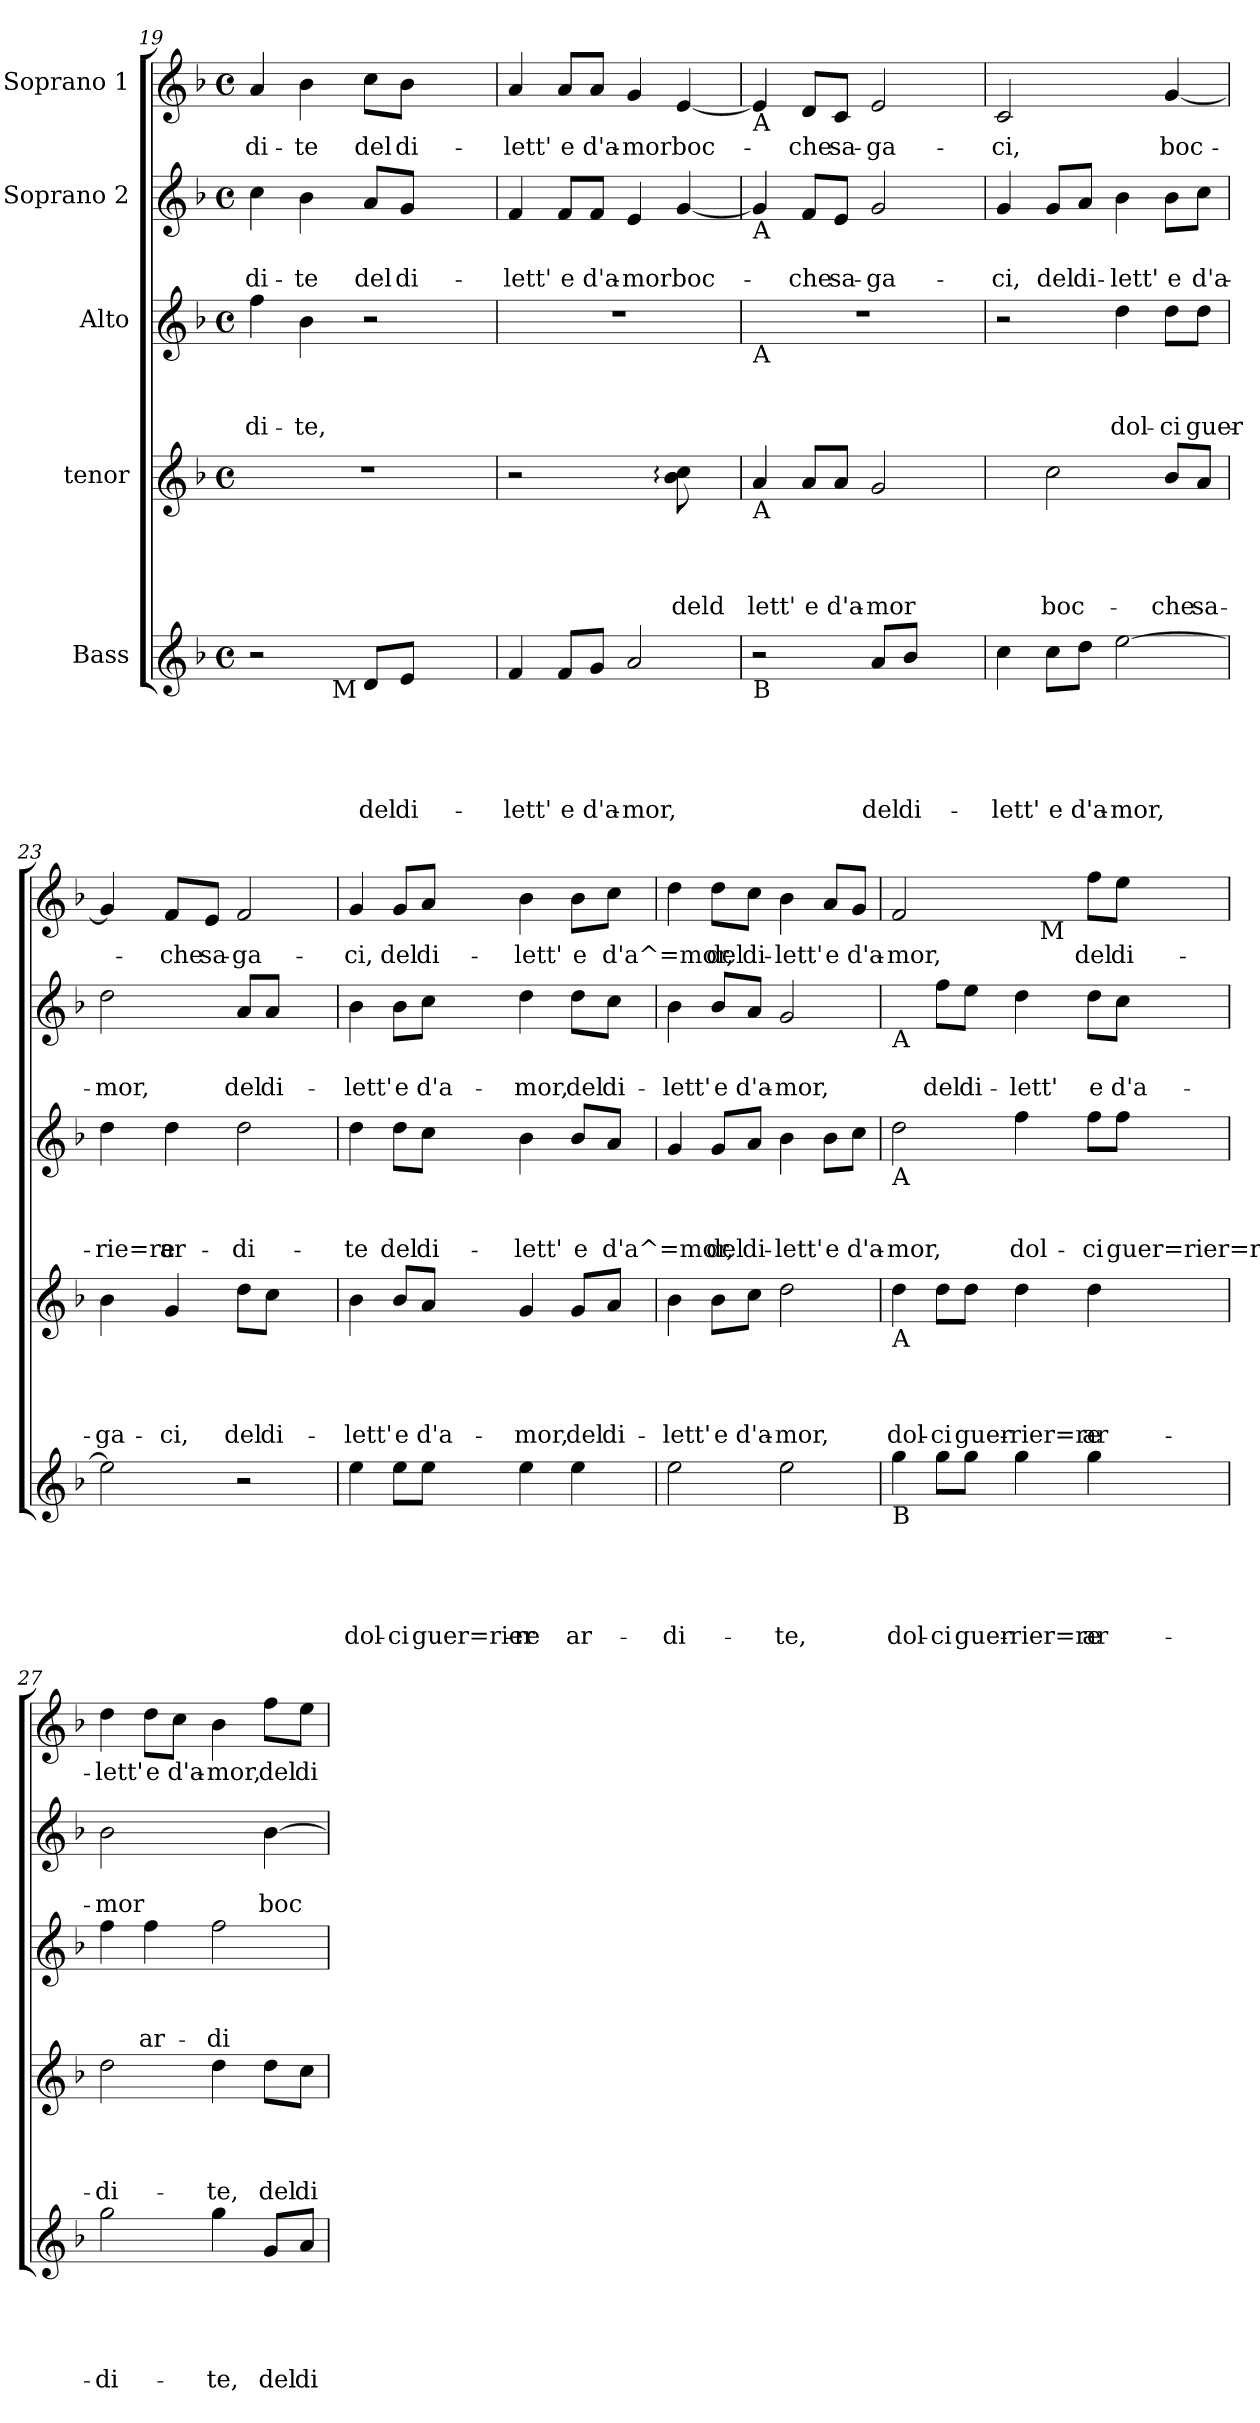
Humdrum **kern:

**kern	**text	**text	**text	**text	**text	**kern	**text	**text	**text	**text	**kern	**text	**text	**text	**kern	**text	**text	**kern	**text
*part5	*part5	*part5	*part5	*part5	*part5	*part4	*part4	*part4	*part4	*part4	*part3	*part3	*part3	*part3	*part2	*part2	*part2	*part1	*part1
*staff5	*staff5	*staff5	*staff5	*staff5	*staff5	*staff4	*staff4	*staff4	*staff4	*staff4	*staff3	*staff3	*staff3	*staff3	*staff2	*staff2	*staff2	*staff1	*staff1
*I"Bass	*	*	*	*	*	*I"tenor	*	*	*	*	*I"Alto	*	*	*	*I"Soprano 2	*	*	*I"Soprano 1	*
*clefG2	*	*	*	*	*	*clefG2	*	*	*	*	*clefG2	*	*	*	*clefG2	*	*	*clefG2	*
*k[b-]	*	*	*	*	*	*k[b-]	*	*	*	*	*k[b-]	*	*	*	*k[b-]	*	*	*k[b-]	*
*F:	*	*	*	*	*	*F:	*	*	*	*	*F:	*	*	*	*F:	*	*	*F:	*
*M4/4	*	*	*	*	*	*M4/4	*	*	*	*	*M4/4	*	*	*	*M4/4	*	*	*M4/4	*
*met(c)	*	*	*	*	*	*met(c)	*	*	*	*	*met(c)	*	*	*	*met(c)	*	*	*met(c)	*
=19	=19	=19	=19	=19	=19	=19	=19	=19	=19	=19	=19	=19	=19	=19	=19	=19	=19	=19	=19
!	!	!	!	!	!	!	!	!	!	!	!	!	!	!LO:LY:b	!	!	!LO:LY:b	!	!LO:LY:b
*^	*	*	*	*	*	*	*	*	*	*	*	*	*	*	*	*	*	*	*
2r	4.ryy	.	.	.	.	.	1r	.	.	.	.	4ff\	.	.	-di-	4cc\	.	-di-	4a/	-di-
!	!	!	!	!	!	!	!	!	!	!	!	!	!	!	!LO:LY:b	!	!	!LO:LY:b	!	!LO:LY:b
.	.	.	.	.	.	.	.	.	.	.	.	4b-\	.	.	-te,	4b-\	.	-te	4b-\	-te
!	!LO:TX:b:t=M	!	!	!	!	!	!	!	!	!	!	!	!	!	!	!	!	!	!	!
.	2ryy	.	.	.	.	.	.	.	.	.	.	.	.	.	.	.	.	.	.	.
!	!	!	!	!	!	!LO:LY:b	!	!	!	!	!	!	!	!	!	!	!	!LO:LY:b	!	!LO:LY:b
8d/L	.	.	.	.	.	del	.	.	.	.	.	2r	.	.	.	8a:/L	.	del	8cc:\L	del
!	!	!	!	!	!	!LO:LY:b	!	!	!	!	!	!	!	!	!	!	!	!LO:LY:b	!	!LO:LY:b
8e/J	.	.	.	.	.	di-	.	.	.	.	.	.	.	.	.	8g/J	.	di-	8b-\J	di-
4ryy	.	.	.	.	.	.	.	.	.	.	.	.	.	.	.	4ryy	.	.	4ryy	.
.	8ryy	.	.	.	.	.	.	.	.	.	.	.	.	.	.	.	.	.	.	.
=20	=20	=20	=20	=20	=20	=20	=20	=20	=20	=20	=20	=20	=20	=20	=20	=20	=20	=20	=20	=20
!	!	!	!	!	!	!LO:LY:b	!	!	!	!	!	!	!	!	!	!	!	!LO:LY:b	!	!LO:LY:b
*v	*v	*	*	*	*	*	*	*	*	*	*	*	*	*	*	*	*	*	*	*
4f/	.	.	.	.	-lett'	2r	.	.	.	.	1r	.	.	.	4f/	.	-lett'	4a/	-lett'
!	!	!	!	!	!LO:LY:b	!	!	!	!	!	!	!	!	!	!	!	!LO:LY:b	!	!LO:LY:b
8f/L	.	.	.	.	e	.	.	.	.	.	.	.	.	.	8f/L	.	e	8a/L	e
!	!	!	!	!	!LO:LY:b	!	!	!	!	!	!	!	!	!	!	!	!LO:LY:b	!	!LO:LY:b
8g/J	.	.	.	.	d'a-	.	.	.	.	.	.	.	.	.	8f/J	.	d'a-	8a/J	d'a-
!	!	!	!	!	!LO:LY:b	!	!	!	!	!	!	!	!	!	!	!	!LO:LY:b	!	!LO:LY:b
2a/	.	.	.	.	-mor,	4ryy	.	.	.	.	.	.	.	.	4e/	.	-mor	4g/	-mor
!	!	!	!	!	!	!	!	!	!	!LO:LY:b	!	!	!	!	!	!	!LO:LY:b	!	!LO:LY:b
.	.	.	.	.	.	8b-\: 8cc\:	.	.	.	deld	.	.	.	.	[<4g/	.	boc-	[<4e/	boc-
.	.	.	.	.	.	8ryy	.	.	.	.	.	.	.	.	.	.	.	.	.
!!LO:LB:g=z
=21	=21	=21	=21	=21	=21	=21	=21	=21	=21	=21	=21	=21	=21	=21	=21	=21	=21	=21	=21
!	!	!	!	!	!	!	!	!	!	!	!	!	!	!	!	!	!	!LO:TX:b:t=A	!
!	!	!	!	!	!	!	!	!	!	!	!	!	!	!	!LO:TX:b:t=A	!	!	!	!
!	!	!	!	!	!	!	!	!	!	!	!LO:TX:b:t=A	!	!	!	!	!	!	!	!
!	!	!	!	!	!	!LO:TX:b:t=A	!	!	!	!	!	!	!	!	!	!	!	!	!
!LO:TX:b:t=B	!	!	!	!	!	!	!	!	!	!	!	!	!	!	!	!	!	!	!
!	!	!	!	!	!	!	!	!	!	!LO:LY:b	!	!	!	!	!	!	!	!	!
2r	.	.	.	.	.	4a/	.	.	.	lett'	1r	.	.	.	4g/]	.	.	4e/]	.
!	!	!	!	!	!	!	!	!	!	!LO:LY:b	!	!	!	!	!	!	!LO:LY:b	!	!LO:LY:b
.	.	.	.	.	.	8a/L	.	.	.	e	.	.	.	.	8f/L	.	-che	8d/L	-che
!	!	!	!	!	!	!	!	!	!	!LO:LY:b	!	!	!	!	!	!	!LO:LY:b	!	!LO:LY:b
.	.	.	.	.	.	8a/J	.	.	.	d'a-	.	.	.	.	8e/J	.	sa-	8c/J	sa-
!	!	!	!	!	!LO:LY:b	!	!	!	!	!LO:LY:b	!	!	!	!	!	!	!LO:LY:b	!	!LO:LY:b
8a:/L	.	.	.	.	del	2g/	.	.	.	-mor	.	.	.	.	2g/	.	-ga-	2e/	-ga-
!	!	!	!	!	!LO:LY:b	!	!	!	!	!	!	!	!	!	!	!	!	!	!
8b-/J	.	.	.	.	di-	.	.	.	.	.	.	.	.	.	.	.	.	.	.
4ryy	.	.	.	.	.	.	.	.	.	.	.	.	.	.	.	.	.	.	.
=22	=22	=22	=22	=22	=22	=22	=22	=22	=22	=22	=22	=22	=22	=22	=22	=22	=22	=22	=22
!	!	!	!	!	!LO:LY:b	!	!	!	!	!	!	!	!	!	!	!	!LO:LY:b	!	!LO:LY:b
4cc\	.	.	.	.	-lett'	4ryy	.	.	.	.	2r	.	.	.	4g/	.	-ci,	2c/	-ci,
!	!	!	!	!	!LO:LY:b	!	!	!	!	!LO:LY:b	!	!	!	!	!	!	!LO:LY:b	!	!
8cc\L	.	.	.	.	e	2cc:\	.	.	.	boc-	.	.	.	.	8g/L	.	del	.	.
!	!	!	!	!	!LO:LY:b	!	!	!	!	!	!	!	!	!	!	!	!LO:LY:b	!	!
8dd\J	.	.	.	.	d'a-	.	.	.	.	.	.	.	.	.	8a/J	.	di-	.	.
!	!	!	!	!	!LO:LY:b	!	!	!	!	!	!	!	!	!LO:LY:b	!	!	!LO:LY:b	!	!
[>2ee\	.	.	.	.	-mor,	.	.	.	.	.	4dd\	.	.	dol-	4b-\	.	-lett'	4ryy	.
!	!	!	!	!	!	!	!	!	!	!LO:LY:b	!	!	!	!LO:LY:b	!	!	!LO:LY:b	!	!LO:LY:b
.	.	.	.	.	.	8b-/L	.	.	.	-che	8dd\L	.	.	-ci	8b-\L	.	e	[<4g:/	boc-
!	!	!	!	!	!	!	!	!	!	!LO:LY:b	!	!	!	!LO:LY:b	!	!	!LO:LY:b	!	!
.	.	.	.	.	.	8a/J	.	.	.	sa-	8dd\J	.	.	guer-	8cc\J	.	d'a-	.	.
=23	=23	=23	=23	=23	=23	=23	=23	=23	=23	=23	=23	=23	=23	=23	=23	=23	=23	=23	=23
!	!	!	!	!	!	!	!	!	!	!LO:LY:b	!	!	!	!LO:LY:b	!	!	!LO:LY:b	!	!
2ee\]	.	.	.	.	.	4b-\	.	.	.	-ga-	4dd\	.	.	-rie=re	2dd\	.	-mor,	4g/]	.
!	!	!	!	!	!	!	!	!	!	!LO:LY:b	!	!	!	!LO:LY:b	!	!	!	!	!LO:LY:b
.	.	.	.	.	.	4g/	.	.	.	-ci,	4dd\	.	.	ar-	.	.	.	8f/L	-che
!	!	!	!	!	!	!	!	!	!	!	!	!	!	!	!	!	!	!	!LO:LY:b
.	.	.	.	.	.	.	.	.	.	.	.	.	.	.	.	.	.	8e/J	sa-
!	!	!	!	!	!	!	!	!	!	!LO:LY:b	!	!	!	!LO:LY:b	!	!	!LO:LY:b	!	!LO:LY:b
2r	.	.	.	.	.	8dd:\L	.	.	.	del	2dd\	.	.	-di-	8a:/L	.	del	2f/	-ga-
!	!	!	!	!	!	!	!	!	!	!LO:LY:b	!	!	!	!	!	!	!LO:LY:b	!	!
.	.	.	.	.	.	8cc\J	.	.	.	di-	.	.	.	.	8a/J	.	di-	.	.
.	.	.	.	.	.	4ryy	.	.	.	.	.	.	.	.	4ryy	.	.	.	.
=24	=24	=24	=24	=24	=24	=24	=24	=24	=24	=24	=24	=24	=24	=24	=24	=24	=24	=24	=24
!	!	!	!	!	!LO:LY:b	!	!	!	!	!LO:LY:b	!	!	!	!LO:LY:b	!	!	!LO:LY:b	!	!LO:LY:b
4ee\	.	.	.	.	dol-	4b-\	.	.	.	-lett'	4dd\	.	.	-te	4b-\	.	-lett'	4g/	-ci,
!	!	!	!	!	!LO:LY:b	!	!	!	!	!LO:LY:b	!	!	!	!LO:LY:b	!	!	!LO:LY:b	!	!LO:LY:b
8ee\L	.	.	.	.	-ci	8b-/L	.	.	.	e	8dd\L	.	.	del	8b-\L	.	e	8g/L	del
!	!	!	!	!	!LO:LY:b	!	!	!	!	!LO:LY:b	!	!	!	!LO:LY:b	!	!	!LO:LY:b	!	!LO:LY:b
8ee\J	.	.	.	.	guer=rier-	8a/J	.	.	.	d'a-	8cc\J	.	.	di-	8cc\J	.	d'a-	8a/J	di-
!	!	!	!	!	!LO:LY:b	!	!	!	!	!LO:LY:b	!	!	!	!LO:LY:b	!	!	!LO:LY:b	!	!LO:LY:b
4ee\	.	.	.	.	-re	4g/	.	.	.	-mor,	4b-\	.	.	-lett'	4dd\	.	-mor,	4b-\	-lett'
!	!	!	!	!	!LO:LY:b	!	!	!	!	!LO:LY:b	!	!	!	!LO:LY:b	!	!	!LO:LY:b	!	!LO:LY:b
4ee\	.	.	.	.	ar-	8g/L	.	.	.	del	8b-/L	.	.	e	8dd\L	.	del	8b-\L	e
!	!	!	!	!	!	!	!	!	!	!LO:LY:b	!	!	!	!LO:LY:b	!	!	!LO:LY:b	!	!LO:LY:b
.	.	.	.	.	.	8a/J	.	.	.	di-	8a/J	.	.	d'a^=mor,	8cc\J	.	di-	8cc\J	d'a^=mor,
=25	=25	=25	=25	=25	=25	=25	=25	=25	=25	=25	=25	=25	=25	=25	=25	=25	=25	=25	=25
!	!	!	!	!	!LO:LY:b	!	!	!	!	!LO:LY:b	!	!	!	!	!	!	!LO:LY:b	!	!
2ee\	.	.	.	.	-di-	4b-\	.	.	.	-lett'	4g/	.	.	.	4b-\	.	-lett'	4dd\	.
!	!	!	!	!	!	!	!	!	!	!LO:LY:b	!	!	!	!LO:LY:b	!	!	!LO:LY:b	!	!LO:LY:b
.	.	.	.	.	.	8b-\L	.	.	.	e	8g/L	.	.	del	8b-/L	.	e	8dd\L	del
!	!	!	!	!	!	!	!	!	!	!LO:LY:b	!	!	!	!LO:LY:b	!	!	!LO:LY:b	!	!LO:LY:b
.	.	.	.	.	.	8cc\J	.	.	.	d'a-	8a/J	.	.	di-	8a/J	.	d'a-	8cc\J	di-
!	!	!	!	!	!LO:LY:b	!	!	!	!	!LO:LY:b	!	!	!	!LO:LY:b	!	!	!LO:LY:b	!	!LO:LY:b
2ee\	.	.	.	.	-te,	2dd\	.	.	.	-mor,	4b-\	.	.	-lett'	2g/	.	-mor,	4b-\	-lett'
!	!	!	!	!	!	!	!	!	!	!	!	!	!	!LO:LY:b	!	!	!	!	!LO:LY:b
.	.	.	.	.	.	.	.	.	.	.	8b-\L	.	.	e	.	.	.	8a/L	e
!	!	!	!	!	!	!	!	!	!	!	!	!	!	!LO:LY:b	!	!	!	!	!LO:LY:b
.	.	.	.	.	.	.	.	.	.	.	8cc\J	.	.	d'a-	.	.	.	8g/J	d'a-
!!LO:PB:g=z
=26	=26	=26	=26	=26	=26	=26	=26	=26	=26	=26	=26	=26	=26	=26	=26	=26	=26	=26	=26
!	!	!	!	!	!	!	!	!	!	!	!	!	!	!	!	!	!	!LO:TX:b:t=A	!
!	!	!	!	!	!	!	!	!	!	!	!	!	!	!	!LO:TX:b:t=A	!	!	!	!
!	!	!	!	!	!	!	!	!	!	!	!LO:TX:b:t=A	!	!	!	!	!	!	!	!
!	!	!	!	!	!	!LO:TX:b:t=A	!	!	!	!	!	!	!	!	!	!	!	!	!
!LO:TX:b:t=B	!	!	!	!	!	!	!	!	!	!	!	!	!	!	!	!	!	!	!
!	!	!	!	!	!LO:LY:b	!	!	!	!	!LO:LY:b	!	!	!	!LO:LY:b	!	!	!	!	!LO:LY:b
*	*	*	*	*	*	*	*	*	*	*	*	*	*	*	*	*	*	*^	*
4gg\	.	.	.	.	dol-	4dd\	.	.	.	dol-	2dd\	.	.	-mor,	4ryy	.	.	2f/	2ryy	-mor,
!	!	!	!	!	!LO:LY:b	!	!	!	!	!LO:LY:b	!	!	!	!	!	!	!LO:LY:b	!	!	!
8gg\L	.	.	.	.	-ci	8dd\L	.	.	.	-ci	.	.	.	.	8ff\L	.	del	.	.	.
!	!	!	!	!	!LO:LY:b	!	!	!	!	!LO:LY:b	!	!	!	!	!	!	!LO:LY:b	!	!	!
8gg\J	.	.	.	.	guer-	8dd\J	.	.	.	guer-	.	.	.	.	8ee\J	.	di-	.	.	.
!	!	!	!	!	!LO:LY:b	!	!	!	!	!LO:LY:b	!	!	!	!LO:LY:b	!	!	!LO:LY:b	!	!	!
4gg\	.	.	.	.	-rier=re	4dd\	.	.	.	-rier=re	4ff\	.	.	dol-	4dd:\	.	-lett'	4ryy	16ryy	.
!	!	!	!	!	!	!	!	!	!	!	!	!	!	!	!	!	!	!	!LO:TX:b:t=M	!
.	.	.	.	.	.	.	.	.	.	.	.	.	.	.	.	.	.	.	4..ryy	.
!	!	!	!	!	!LO:LY:b	!	!	!	!	!LO:LY:b	!	!	!	!LO:LY:b	!	!	!LO:LY:b	!	!	!LO:LY:b
4gg\	.	.	.	.	ar-	4dd\	.	.	.	ar-	8ff\L	.	.	-ci	8dd\L	.	e	8ff\L	.	del
!	!	!	!	!	!	!	!	!	!	!	!	!	!	!LO:LY:b	!	!	!LO:LY:b	!	!	!LO:LY:b
.	.	.	.	.	.	.	.	.	.	.	8ff\J	.	.	guer=rier=re	8cc\J	.	d'a-	8ee\J	.	di-
=27	=27	=27	=27	=27	=27	=27	=27	=27	=27	=27	=27	=27	=27	=27	=27	=27	=27	=27	=27	=27
!	!	!	!	!	!LO:LY:b	!	!	!	!	!LO:LY:b	!	!	!	!	!	!	!LO:LY:b	!	!	!LO:LY:b
*	*	*	*	*	*	*	*	*	*	*	*	*	*	*	*	*	*	*v	*v	*
2gg\	.	.	.	.	-di-	2dd\	.	.	.	-di-	4ff\	.	.	.	2b-\	.	-mor	4dd\	-lett'
!	!	!	!	!	!	!	!	!	!	!	!	!	!	!LO:LY:b	!	!	!	!	!LO:LY:b
.	.	.	.	.	.	.	.	.	.	.	4ff\	.	.	ar-	.	.	.	8dd\L	e
!	!	!	!	!	!	!	!	!	!	!	!	!	!	!	!	!	!	!	!LO:LY:b
.	.	.	.	.	.	.	.	.	.	.	.	.	.	.	.	.	.	8cc\J	d'a-
!	!	!	!	!	!LO:LY:b	!	!	!	!	!LO:LY:b	!	!	!	!LO:LY:b	!	!	!	!	!LO:LY:b
4gg\	.	.	.	.	-te,	4dd\	.	.	.	-te,	2ff\	.	.	-di-	4ryy	.	.	4b-\	-mor,
!	!	!	!	!	!LO:LY:b	!	!	!	!	!LO:LY:b	!	!	!	!	!	!	!LO:LY:b	!	!LO:LY:b
8g/L	.	.	.	.	del	8dd\L	.	.	.	del	.	.	.	.	[>4b-:\	.	boc-	8ff\L	del
!	!	!	!	!	!LO:LY:b	!	!	!	!	!LO:LY:b	!	!	!	!	!	!	!	!	!LO:LY:b
8a/J	.	.	.	.	di-	8cc\J	.	.	.	di-	.	.	.	.	.	.	.	8ee\J	di-
=	=	=	=	=	=	=	=	=	=	=	=	=	=	=	=	=	=	=	=
*-	*-	*-	*-	*-	*-	*-	*-	*-	*-	*-	*-	*-	*-	*-	*-	*-	*-	*-	*-
